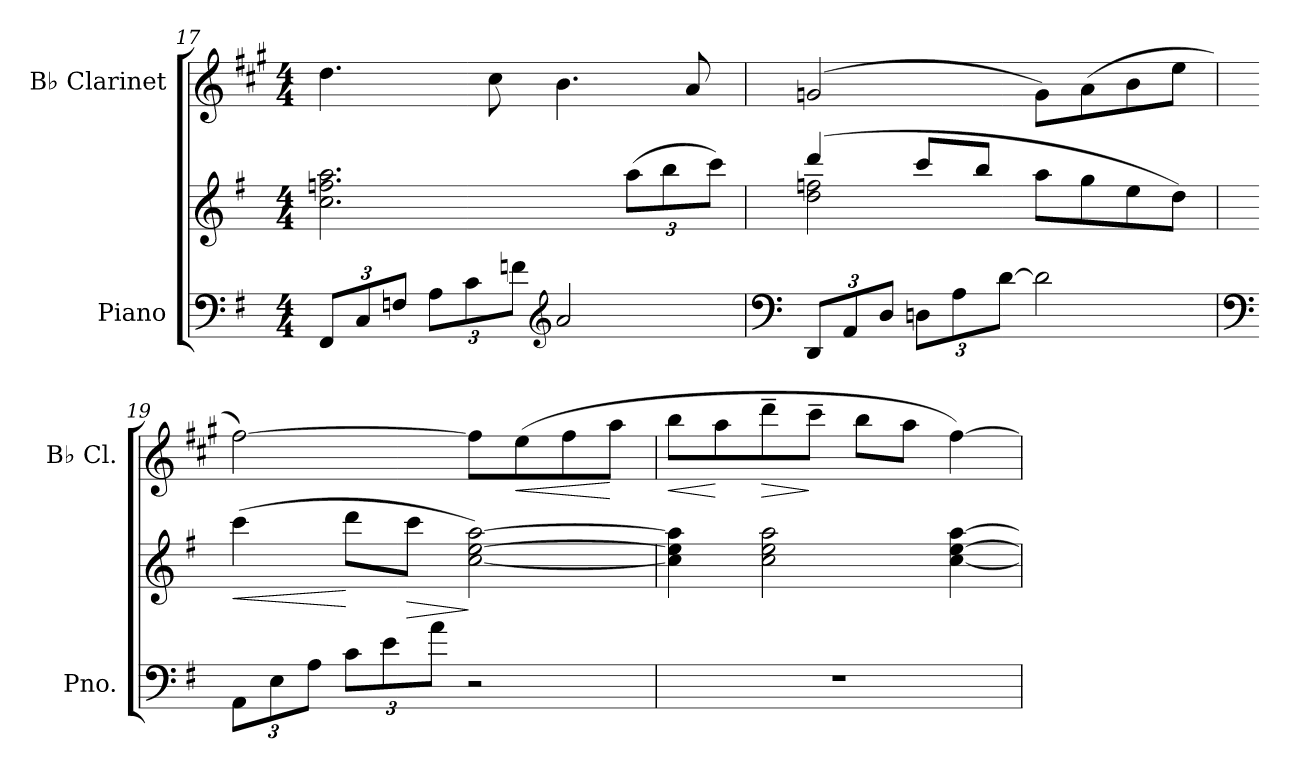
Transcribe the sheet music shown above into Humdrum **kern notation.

**kern	**kern	**dynam	**kern	**dynam
*part2	*part2	*part2	*part1	*part1
*staff3	*staff2	*staff2/3	*staff1	*staff1
*I"Piano	*	*	*I"B♭ Clarinet	*
*I'Pno.	*	*	*I'B♭ Cl.	*
*clefF4	*clefG2	*	*clefG2	*
*	*	*	*ITrd1c2	*
*k[f#]	*k[f#]	*	*k[f#]	*
*M4/4	*M4/4	*	*M4/4	*
*Xbrackettup	*	*	*	*
=17	=17	=17	=17	=17
12FF#/L	2.cc\ 2.ffn\ 2.aa\	.	4.cc\	.
12C/	.	.	.	.
12Fn/J	.	.	.	.
12A\L	.	.	.	.
12c\	.	.	.	.
.	.	.	8b\	.
12fn\J	.	.	.	.
*clefG2	*	*	*	*
2a/	.	.	4.a\	.
*	*Xbrackettup	*	*	*
.	(>12aa\L	.	.	.
.	12bb\	.	.	.
.	.	.	8g/	.
.	12ccc\J)	.	.	.
!!LO:LB:g=z
=18	=18	=18	=18	=18
*clefF4	*	*	*	*
*	*^	*	*	*
12DD/L	(>4ddd/	2dd\ 2ffn\	.	(>2fn/	.
12AA/	.	.	.	.	.
12D/J	.	.	.	.	.
12Dn\L	8ccc/L	.	.	.	.
12A\	.	.	.	.	.
.	8bb/J	.	.	.	.
[12d\J	.	.	.	.	.
2d\]	8aa\L	2ryy	.	8f\L)	.
.	8gg\	.	.	(>8g\	.
.	8ee\	.	.	8a\	.
.	8dd\J)	.	.	8dd\J	.
*	*v	*v	*	*	*
=19	=19	=19	=19	=19
*clefF4	*	*	*	*
!	!	!LO:HP:b	!	!
!	!	!LO:HP:n=1:b	!	!
12AA\L	(>4ccc\	< <	[2ee\)	.
12E\	.	.	.	.
12A\J	.	.	.	.
12c\L	8ddd\L	[	.	.
12e\	.	.	.	.
!	!	!LO:HP:n=1:b	!	!
.	8ccc\J	[ >	.	.
12a\J	.	.	.	.
2r	[2cc\ [2ee\ [2aa\)	]	8ee\L]	.
!	!	!	!	!LO:HP:b
.	.	.	(>8dd\	<
.	.	.	8ee\	.
.	.	.	8gg\J	[
=20	=20	=20	=20	=20
!	!	!	!	!LO:HP:b
1r	4cc\] 4ee\] 4aa\]	.	8aa\L	<
.	.	.	8gg\	[
!	!	!	!	!LO:HP:b
.	2cc\ 2ee\ 2aa\	.	8ccc~\	>
.	.	.	8bb~\J	]
.	.	.	8aa\L	.
.	.	.	8gg\J	.
.	[4cc\ [4ee\ [4aa\	.	[4ee\)	.
=	=	=	=	=
*-	*-	*-	*-	*-
